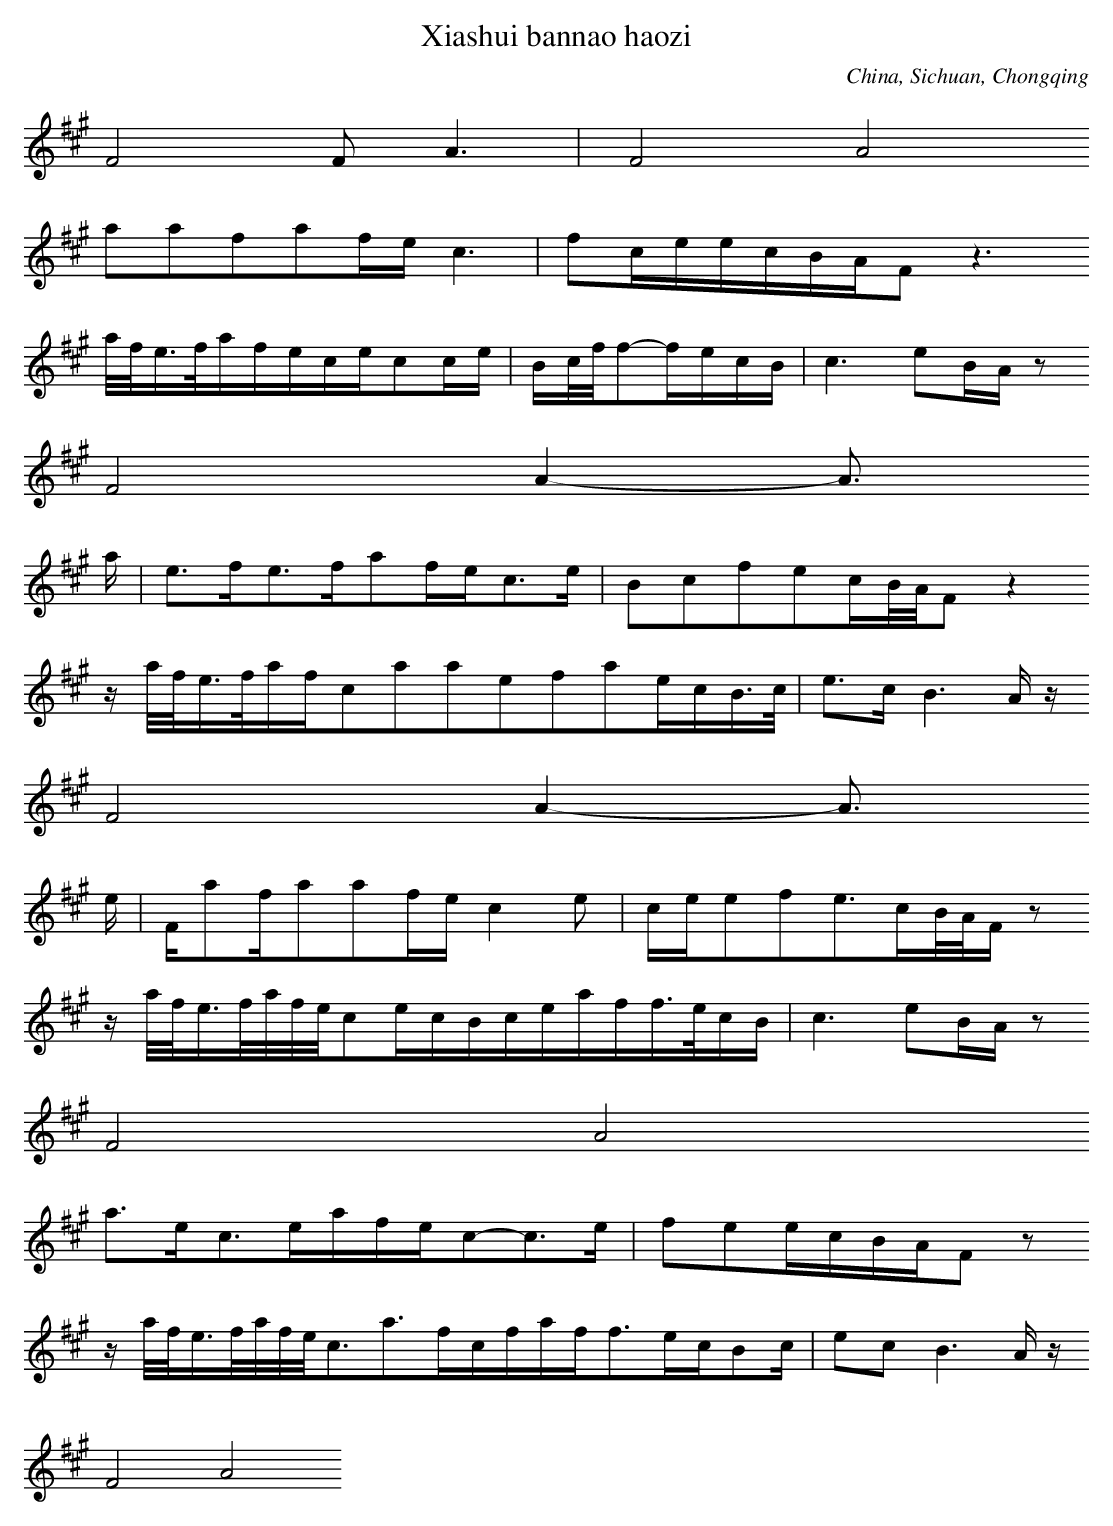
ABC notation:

X:1
T: Xiashui bannao haozi
O: China, Sichuan, Chongqing
M: none
L: 1/32
K: A
F16F4A12 | F16A16
a4a4f4a4f2e2c12 | f4c2e2e2c2B2A2F4z12
afe3fa2f2e2c2e2c4c2e2 | B2cff4-f2e2c2B2 | c12e4B2A2z4
F16A8-A6
a2 | e6f2e6f2a4f2e2c6e2 | B4c4f4e4c2BAF4z8
z2afe3fa2f2c4a4a4e4f4a4e2c2B3c | e6c2B12A2z2
F16A8-A6
e2 | F2a4f2a4a4f2e2c8e4 | c2e2e4f4e6c2BAF2z4
z2afe3fafec4e2c2B2c2e2a2f2f3ec2B2 | c12e4B2A2z4
F16A16
a6e2c6e2a2f2e2c4-c6e2 | f4e4e2c2B2A2F4z4
z2afe3fafec6a6f2c2f2a2f2f6e2c2B4c2 | e4c4B12A2z2
F16A16
